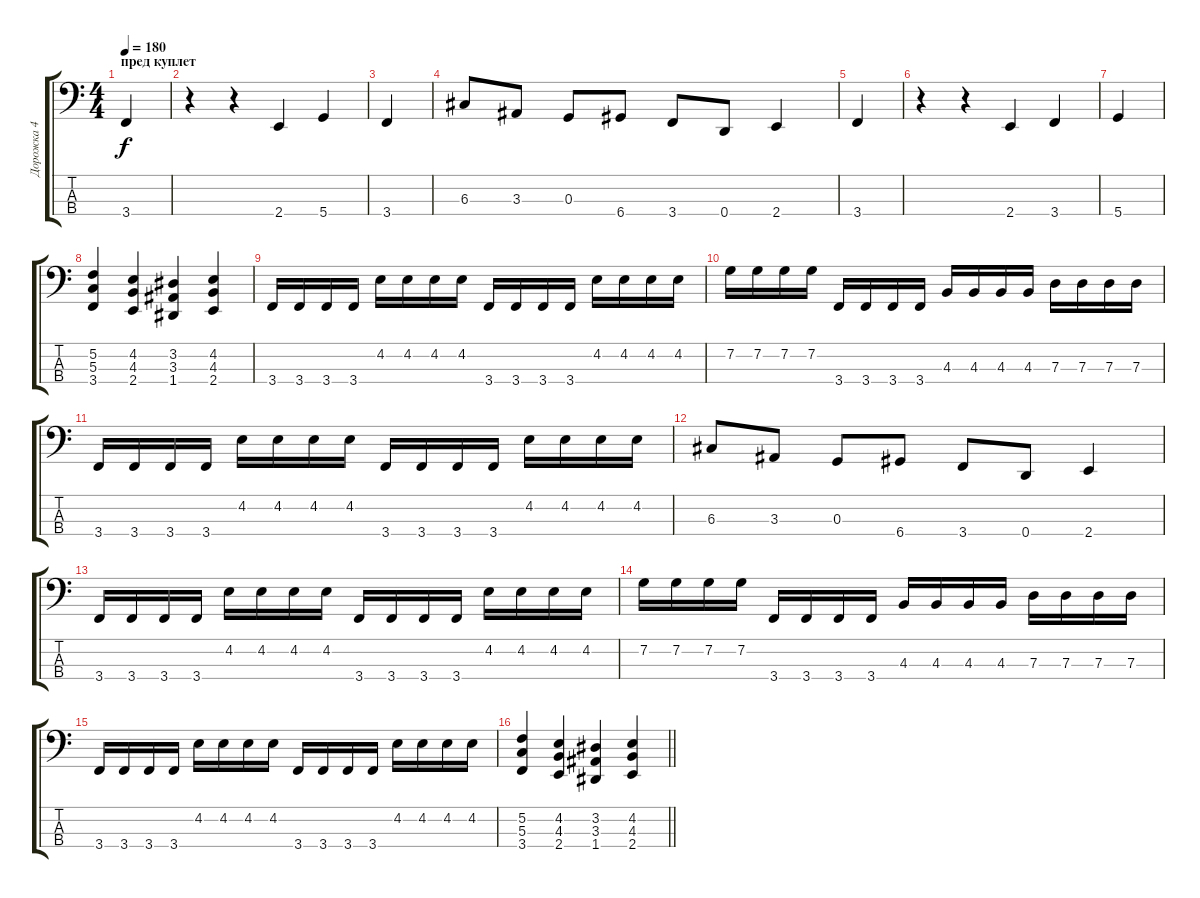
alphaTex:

\track ("Дорожка 4" "Дорожка 4") {instrument electricbassfinger}
\staff {score tabs}
\tuning (F2 C2 G1 D1) {hide}
\ts (4 4)
\section ("" "пред куплет")
\tempo 180
\clef f4
\ks c
3.4.4{dy f} |
r.4 r.4 2.4.4 5.4.4 |
3.4.4 |
6.3.8 3.3.8 0.3.8 6.4.8 3.4.8 0.4.8 2.4.4 |
3.4.4 |
r.4 r.4 2.4.4 3.4.4 |
5.4.4 |
(5.2 5.3 3.4).4 (4.2 4.3 2.4).4 (3.2 3.3 1.4).4 (4.2 4.3 2.4).4 |
3.4.16 3.4.16 3.4.16 3.4.16 4.2.16 4.2.16 4.2.16 4.2.16 3.4.16 3.4.16 3.4.16 3.4.16 4.2.16 4.2.16 4.2.16 4.2.16 |
7.2.16 7.2.16 7.2.16 7.2.16 3.4.16 3.4.16 3.4.16 3.4.16 4.3.16 4.3.16 4.3.16 4.3.16 7.3.16 7.3.16 7.3.16 7.3.16 |
3.4.16 3.4.16 3.4.16 3.4.16 4.2.16 4.2.16 4.2.16 4.2.16 3.4.16 3.4.16 3.4.16 3.4.16 4.2.16 4.2.16 4.2.16 4.2.16 |
6.3.8 3.3.8 0.3.8 6.4.8 3.4.8 0.4.8 2.4.4 |
3.4.16 3.4.16 3.4.16 3.4.16 4.2.16 4.2.16 4.2.16 4.2.16 3.4.16 3.4.16 3.4.16 3.4.16 4.2.16 4.2.16 4.2.16 4.2.16 |
7.2.16 7.2.16 7.2.16 7.2.16 3.4.16 3.4.16 3.4.16 3.4.16 4.3.16 4.3.16 4.3.16 4.3.16 7.3.16 7.3.16 7.3.16 7.3.16 |
3.4.16 3.4.16 3.4.16 3.4.16 4.2.16 4.2.16 4.2.16 4.2.16 3.4.16 3.4.16 3.4.16 3.4.16 4.2.16 4.2.16 4.2.16 4.2.16 |
\barLineRight lightlight
(5.2 5.3 3.4).4 (4.2 4.3 2.4).4 (3.2 3.3 1.4).4 (4.2 4.3 2.4).4
